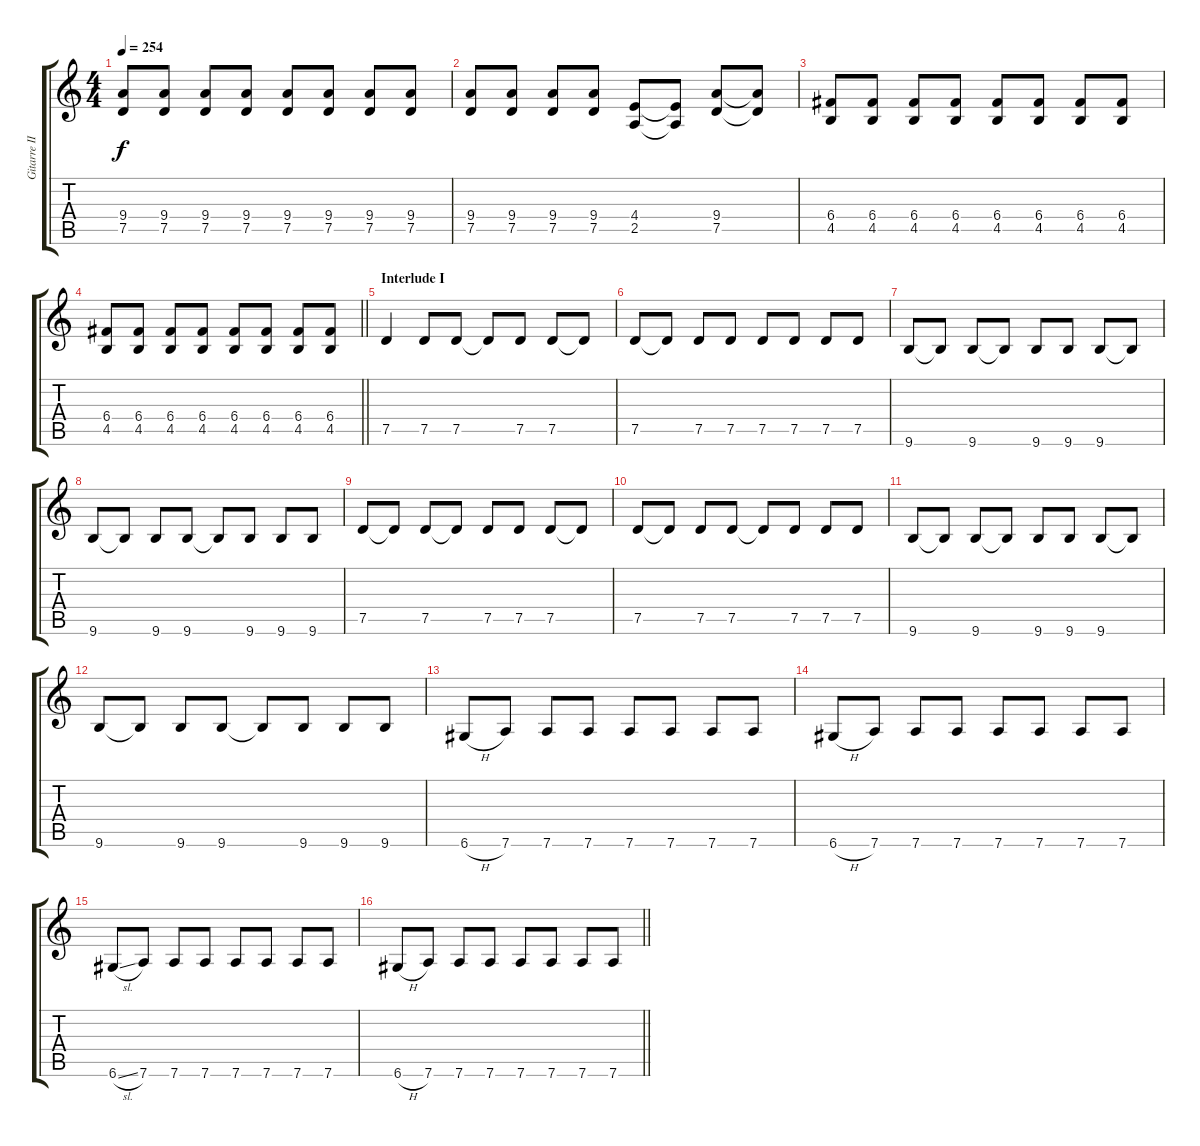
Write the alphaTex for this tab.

\track ("Gitarre II" "Gitarre II") {instrument distortionguitar}
\staff {score tabs}
\tuning (D4 A3 F3 C3 G2 D2) {hide}
\ts (4 4)
\tempo 254
\clef g2
\ks c
(9.4 7.5).8{dy f} (9.4 7.5).8 (9.4 7.5).8 (9.4 7.5).8 (9.4 7.5).8 (9.4 7.5).8 (9.4 7.5).8 (9.4 7.5).8 |
(9.4 7.5).8 (9.4 7.5).8 (9.4 7.5).8 (9.4 7.5).8 (4.4 2.5).8 (4.4{t} 2.5{t}).8 (9.4 7.5).8 (9.4{t} 7.5{t}).8 |
(6.4 4.5).8 (6.4 4.5).8 (6.4 4.5).8 (6.4 4.5).8 (6.4 4.5).8 (6.4 4.5).8 (6.4 4.5).8 (6.4 4.5).8 |
\barLineRight lightlight
(6.4 4.5).8 (6.4 4.5).8 (6.4 4.5).8 (6.4 4.5).8 (6.4 4.5).8 (6.4 4.5).8 (6.4 4.5).8 (6.4 4.5).8 |
\section ("" "Interlude I")
7.5.4 7.5.8 7.5.8 7.5{t}.8 7.5.8 7.5.8 7.5{t}.8 |
7.5.8 7.5{t}.8 7.5.8 7.5.8 7.5.8 7.5.8 7.5.8 7.5.8 |
9.6.8 9.6{t}.8 9.6.8 9.6{t}.8 9.6.8 9.6.8 9.6.8 9.6{t}.8 |
9.6.8 9.6{t}.8 9.6.8 9.6.8 9.6{t}.8 9.6.8 9.6.8 9.6.8 |
7.5.8 7.5{t}.8 7.5.8 7.5{t}.8 7.5.8 7.5.8 7.5.8 7.5{t}.8 |
7.5.8 7.5{t}.8 7.5.8 7.5.8 7.5{t}.8 7.5.8 7.5.8 7.5.8 |
9.6.8 9.6{t}.8 9.6.8 9.6{t}.8 9.6.8 9.6.8 9.6.8 9.6{t}.8 |
9.6.8 9.6{t}.8 9.6.8 9.6.8 9.6{t}.8 9.6.8 9.6.8 9.6.8 |
6.6{h}.8 7.6.8 7.6.8 7.6.8 7.6.8 7.6.8 7.6.8 7.6.8 |
6.6{h}.8 7.6.8 7.6.8 7.6.8 7.6.8 7.6.8 7.6.8 7.6.8 |
6.6{sl}.8 7.6.8 7.6.8 7.6.8 7.6.8 7.6.8 7.6.8 7.6.8 |
\barLineRight lightlight
6.6{h}.8 7.6.8 7.6.8 7.6.8 7.6.8 7.6.8 7.6.8 7.6.8
